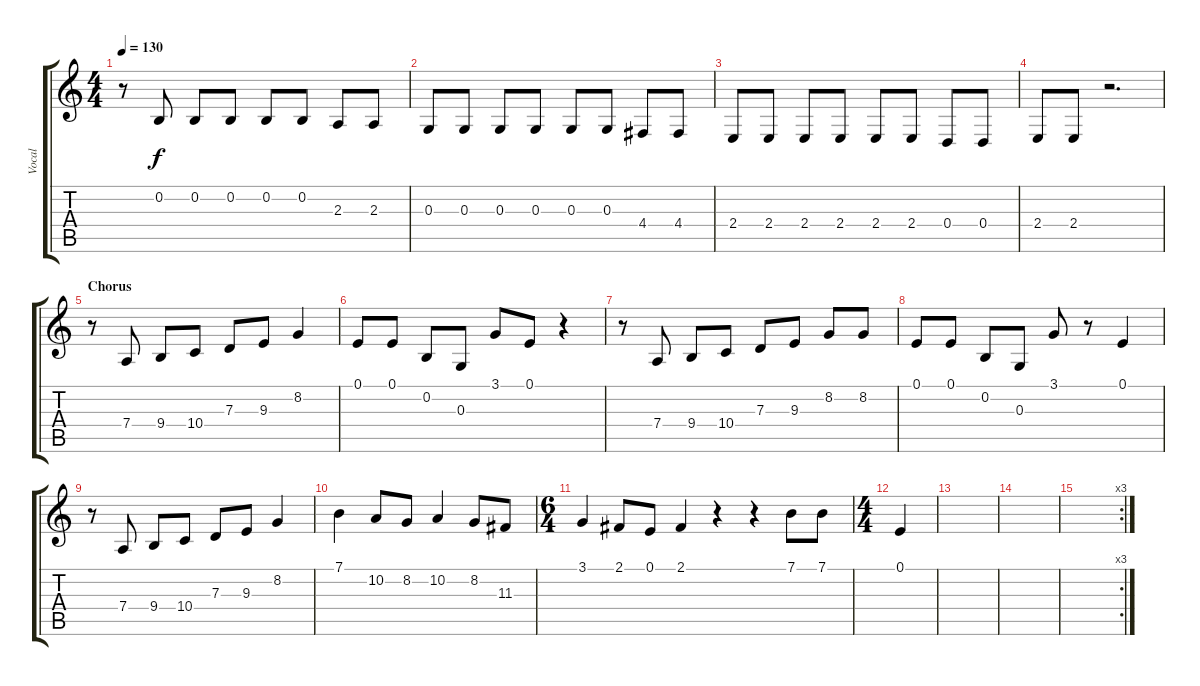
\track ("Vocal" "Vocal") {instrument tenorsax}
\staff {score tabs}
\tuning (E4 B3 G3 D3 A2 E2) {hide}
\ts (4 4)
\tempo 130
\clef g2
\ks c
r.8{dy f} 0.2.8 0.2.8 0.2.8 0.2.8 0.2.8 2.3.8 2.3.8 |
0.3.8 0.3.8 0.3.8 0.3.8 0.3.8 0.3.8 4.4.8 4.4.8 |
2.4.8 2.4.8 2.4.8 2.4.8 2.4.8 2.4.8 0.4.8 0.4.8 |
2.4.8 2.4.8 r.2{d} |
\section ("" "Chorus")
r.8 7.4.8 9.4.8 10.4.8 7.3.8 9.3.8 8.2.4 |
0.1.8 0.1.8 0.2.8 0.3.8 3.1.8 0.1.8 r.4 |
r.8 7.4.8 9.4.8 10.4.8 7.3.8 9.3.8 8.2.8 8.2.8 |
0.1.8 0.1.8 0.2.8 0.3.8 3.1.8 r.8 0.1.4 |
r.8 7.4.8 9.4.8 10.4.8 7.3.8 9.3.8 8.2.4 |
7.1.4 10.2.8 8.2.8 10.2.4 8.2.8 11.3.8 |
\ts (6 4)
3.1.4 2.1.8 0.1.8 2.1.4 r.4 r.4 7.1.8 7.1.8 |
\ts (4 4)
0.1.4 |
|
|
\rc 3
